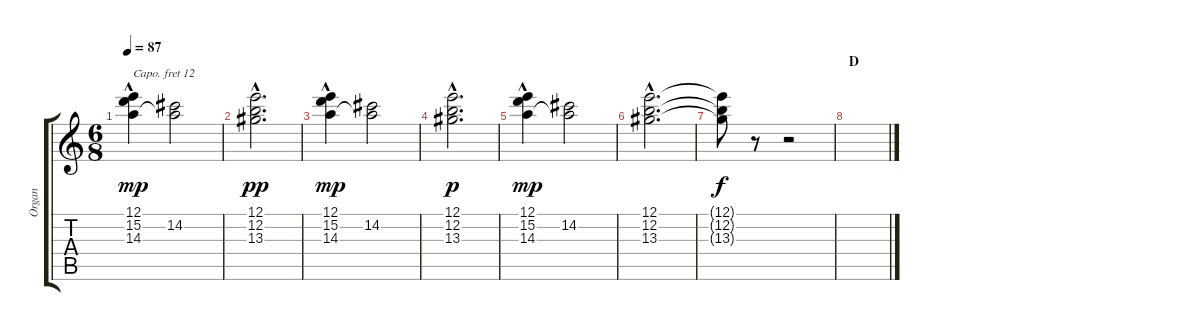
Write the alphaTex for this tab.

\track ("Organ" "Organ") {instrument drawbarorgan}
\staff {score tabs}
\capo 12
\tuning (E4 B3 G3 D3 A2 E2) {hide}
\ts (6 8)
\tempo 87
\clef g2
\ks c
(12.1{hac} 15.2 14.3{hac}).4{dy mp} (14.2 14.3{t}).2 |
(12.1 12.2{hac} 13.3).2{d dy pp} |
(12.1 15.2{hac} 14.3).4{dy mp} (14.2 14.3{t}).2 |
(12.1 12.2{hac} 13.3{hac}).2{d dy p} |
(12.1{hac} 15.2{hac} 14.3).4{dy mp} (14.2 14.3{t}).2 |
(12.1{hac} 12.2{hac} 13.3{hac}).2{d} |
(12.1{t} 12.2{t} 13.3{t}).8{dy f} r.8 r.2 |
\section ("" "D")
